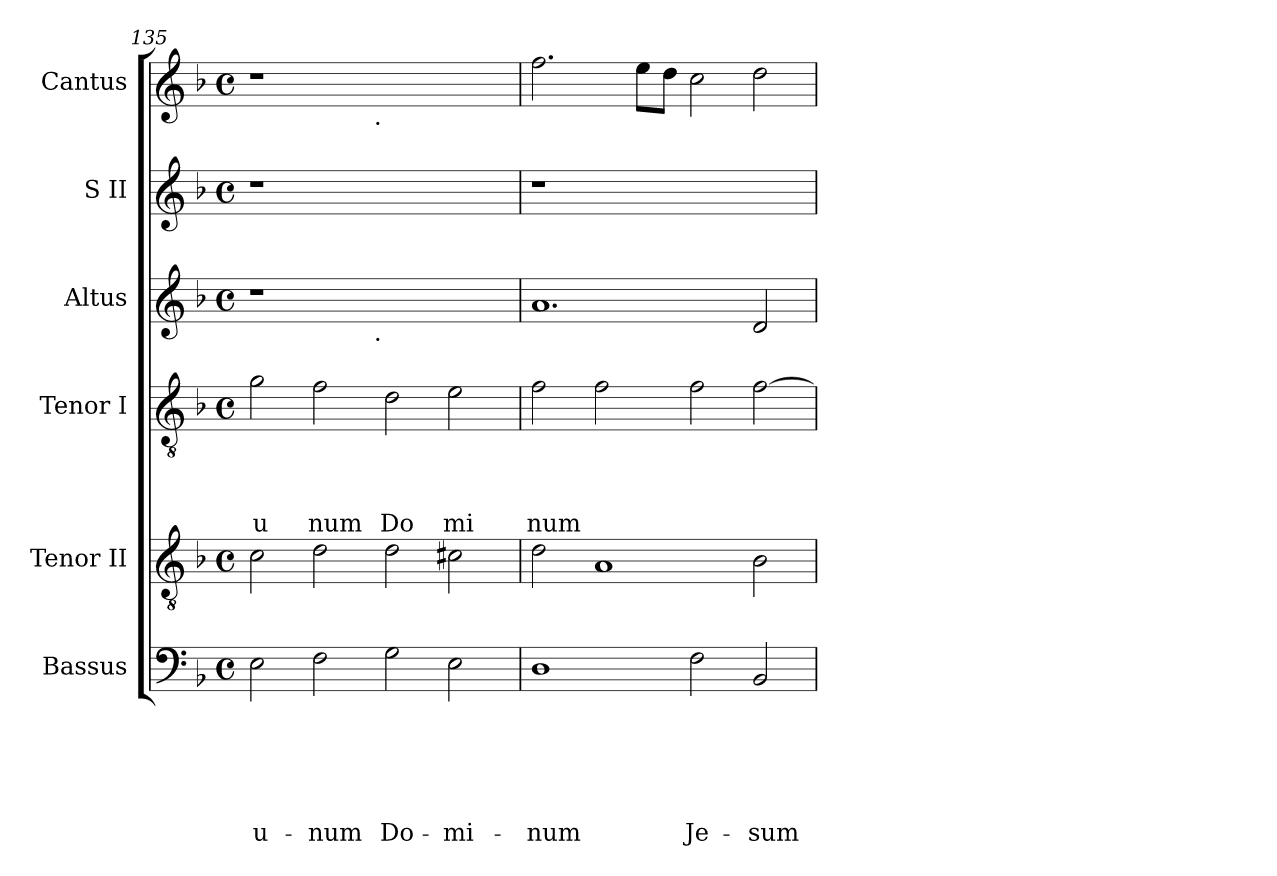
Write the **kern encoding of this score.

**kern	**text	**text	**text	**text	**text	**text	**kern	**kern	**text	**text	**text	**text	**kern	**kern	**kern
*part6	*part6	*part6	*part6	*part6	*part6	*part6	*part5	*part4	*part4	*part4	*part4	*part4	*part3	*part2	*part1
*staff6	*staff6	*staff6	*staff6	*staff6	*staff6	*staff6	*staff5	*staff4	*staff4	*staff4	*staff4	*staff4	*staff3	*staff2	*staff1
*I"Bassus	*	*	*	*	*	*	*I"Tenor II	*I"Tenor I	*	*	*	*	*I"Altus	*I"S II	*I"Cantus
*I'B	*	*	*	*	*	*	*I'T II	*I'T I	*	*	*	*	*I'A	*	*
*clefF4	*	*	*	*	*	*	*clefGv2	*clefGv2	*	*	*	*	*clefG2	*clefG2	*clefG2
*k[b-]	*	*	*	*	*	*	*k[b-]	*k[b-]	*	*	*	*	*k[b-]	*k[b-]	*k[b-]
*F:	*	*	*	*	*	*	*F:	*F:	*	*	*	*	*F:	*F:	*F:
*M4/4	*	*	*	*	*	*	*M4/4	*M4/4	*	*	*	*	*M4/4	*M4/4	*M4/4
*met(c)	*	*	*	*	*	*	*met(c)	*met(c)	*	*	*	*	*met(c)	*met(c)	*met(c)
=135	=135	=135	=135	=135	=135	=135	=135	=135	=135	=135	=135	=135	=135	=135	=135
!	!	!	!	!	!	!LO:LY:b	!	!	!	!	!	!LO:LY:b	!	!	!
*	*	*	*	*	*	*	*	*	*	*	*	*	*^	*	*^
2E\	.	.	.	.	.	u-	2c\	2g\	.	.	.	u	1r	2ryy	1r	1r	2ryy
!	!	!	!	!	!	!LO:LY:b	!	!	!	!	!	!LO:LY:b	!	!	!	!	!
2F\	.	.	.	.	.	-num	2d\	2f\	.	.	.	num	.	4...ryy	.	.	4...ryy
!	!	!	!	!	!	!	!	!	!	!	!	!	!	!	!	!	!LO:TX:b:t=.
!	!	!	!	!	!	!	!	!	!	!	!	!	!	!LO:TX:b:t=.	!	!	!
.	.	.	.	.	.	.	.	.	.	.	.	.	.	1ryy	.	.	1ryy
!	!	!	!	!	!	!LO:LY:b	!	!	!	!	!	!LO:LY:b	!	!	!	!	!
2G\	.	.	.	.	.	Do-	2d\	2d\	.	.	.	Do	1ryy	.	1ryy	1ryy	.
!	!	!	!	!	!	!LO:LY:b	!	!	!	!	!	!LO:LY:b	!	!	!	!	!
2E\	.	.	.	.	.	-mi-	2c#X\	2e\	.	.	.	mi	.	.	.	.	.
.	.	.	.	.	.	.	.	.	.	.	.	.	.	32ryy	.	.	32ryy
=136	=136	=136	=136	=136	=136	=136	=136	=136	=136	=136	=136	=136	=136	=136	=136	=136	=136
!	!	!	!	!	!	!LO:LY:b	!	!	!	!	!	!LO:LY:b	!	!	!	!	!
*	*	*	*	*	*	*	*	*	*	*	*	*	*v	*v	*	*v	*v
1D	.	.	.	.	.	-num	2d\	2f\	.	.	.	num	1.a	1r	2.ff\
.	.	.	.	.	.	.	1A	2f\	.	.	.	.	.	.	.
.	.	.	.	.	.	.	.	.	.	.	.	.	.	.	8ee\L
.	.	.	.	.	.	.	.	.	.	.	.	.	.	.	8dd\J
!	!	!	!	!	!	!LO:LY:b	!	!	!	!	!	!	!	!	!
2F\	.	.	.	.	.	Je-	.	2f\	.	.	.	.	.	1ryy	2cc\
!	!	!	!	!	!	!LO:LY:b	!	!	!	!	!	!	!	!	!
2BB-/	.	.	.	.	.	-sum	2B-\	[<2f\	.	.	.	.	2d/	.	2dd\
=	=	=	=	=	=	=	=	=	=	=	=	=	=	=	=
*-	*-	*-	*-	*-	*-	*-	*-	*-	*-	*-	*-	*-	*-	*-	*-
